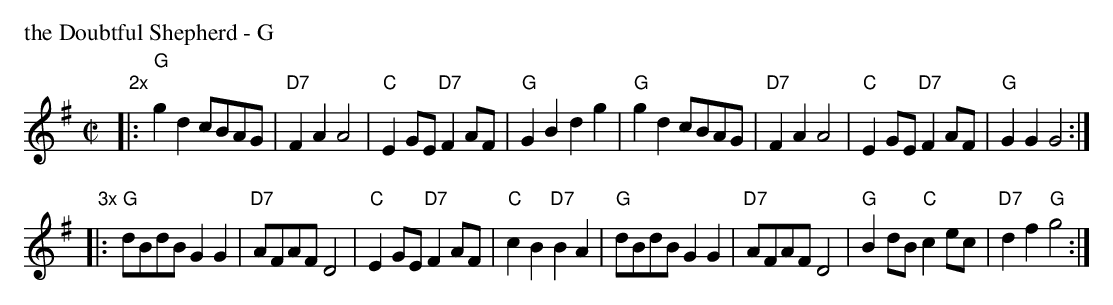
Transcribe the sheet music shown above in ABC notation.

X:1
P: the Doubtful Shepherd - G
M: C|
L: 1/8
K: G
"2x"\
|: "G"g2d2 cBAG | "D7"F2A2 A4 | "C"E2GE "D7"F2AF | "G"G2B2 d2g2 \
|  "G"g2d2 cBAG | "D7"F2A2 A4 | "C"E2GE "D7"F2AF | "G"G2G2 G4 :|
"3x"\
|: "G"dBdB G2G2 | "D7"AFAF D4 | "C"E2GE "D7"F2AF | "C"c2B2 "D7"B2A2 \
|  "G"dBdB G2G2 | "D7"AFAF D4 | "G"B2dB "C"c2ec | "D7"d2f2 "G"g4 :|
